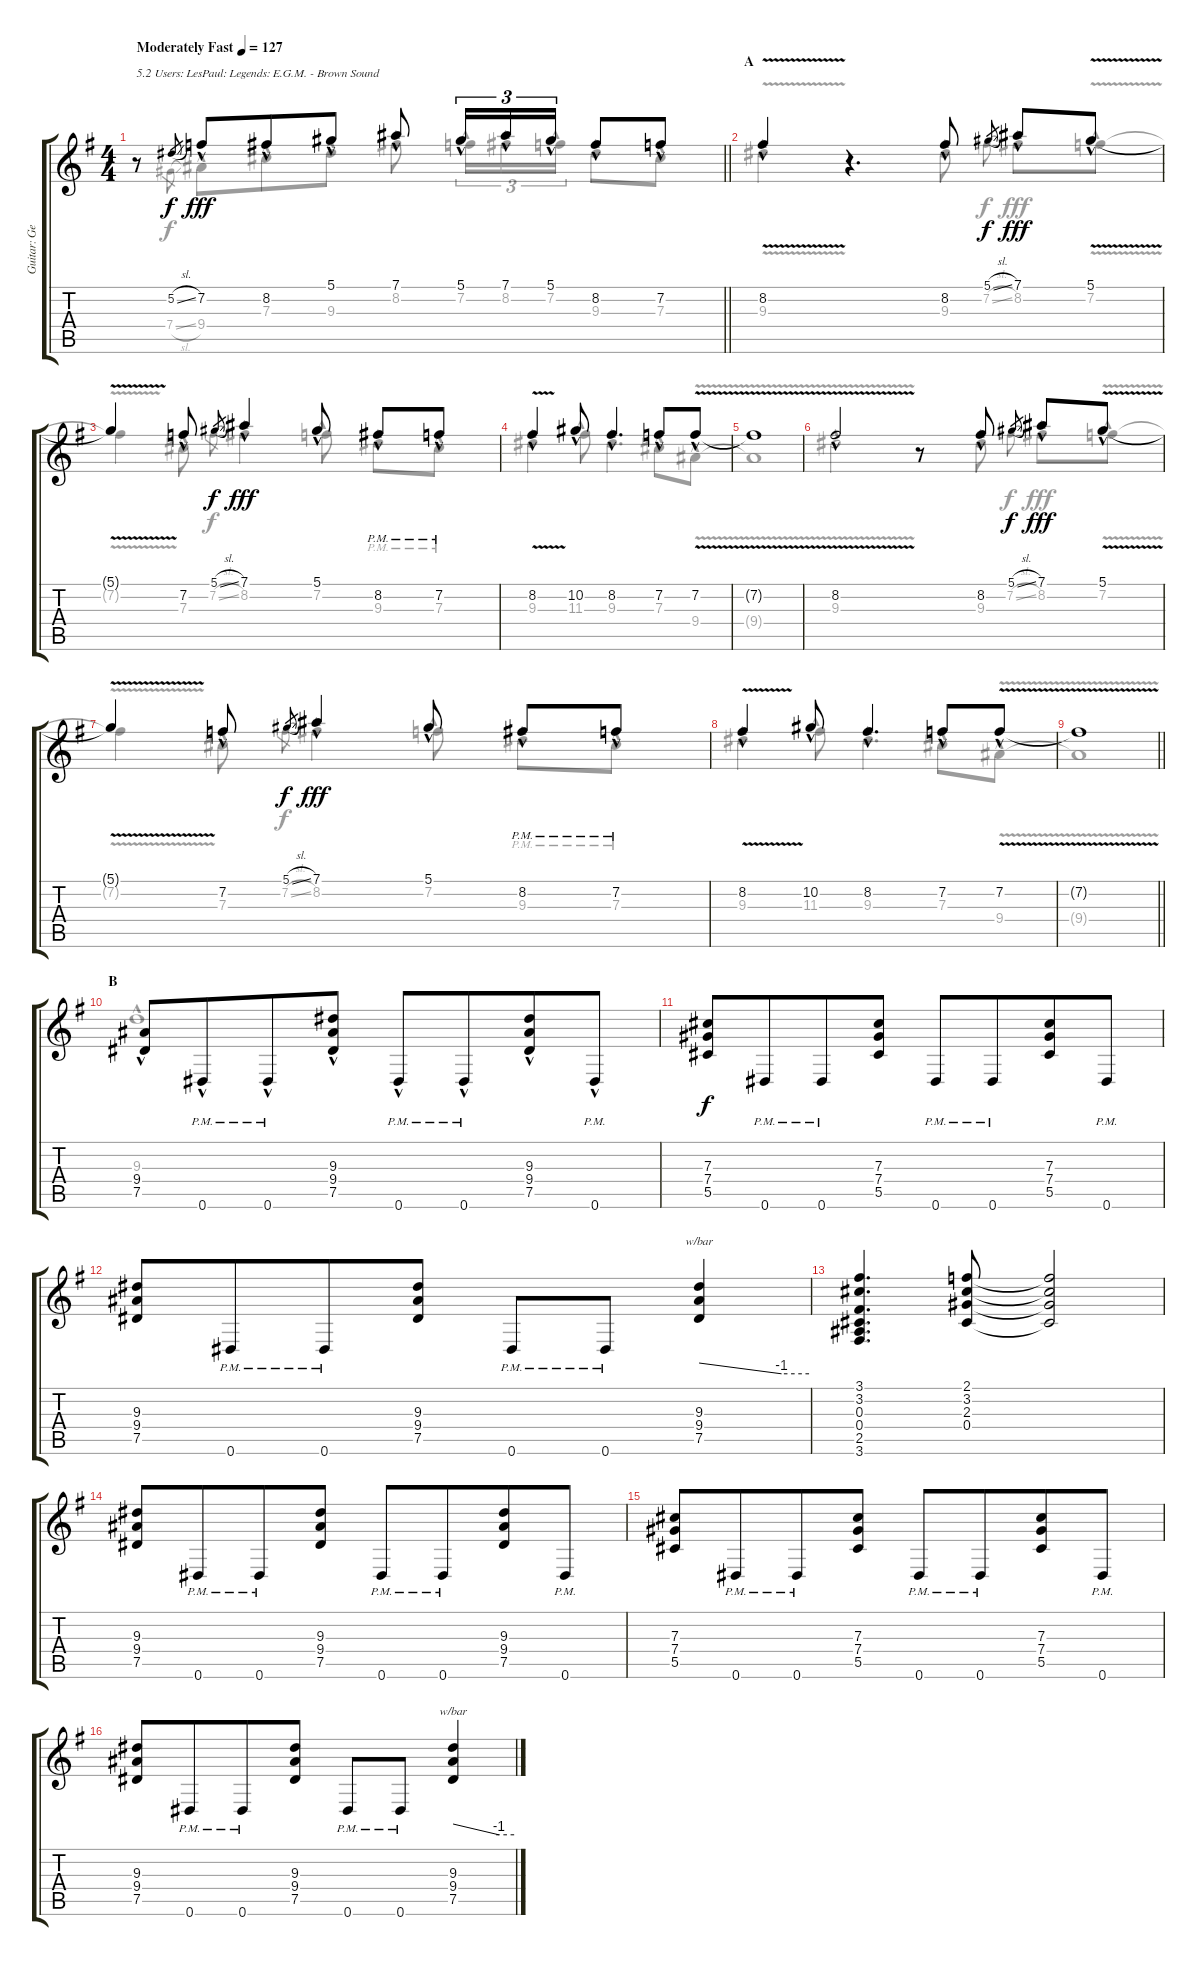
\track ("Guitar: George" "Guitar: Ge") {instrument overdrivenguitar}
\staff {score tabs}
\tuning (Eb4 Bb3 Gb3 Db3 Ab2 Eb2) {hide}
\voice
\ts (4 4)
\tempo (127 "Moderately Fast")
\clef g2
\barLineRight lightlight
\ks g
r.8{txt "5.2 Users: LesPaul: Legends: E.G.M. - Brown Sound" dy f instrument overdrivenguitar} 5.2{sl}.8{gr} 7.2{hac}.8{dy fff beam merge} 8.2{hac}.8 5.1{hac}.8 7.1{hac}.8 5.1{hac}.16{tu (3 2)} 7.1{hac}.16{tu (3 2)} 5.1{hac}.16{tu (3 2)} 8.2{hac}.8 7.2{hac}.8 |
\section ("" "A")
8.2{v hac}.4 r.4{d} 8.2{hac}.8 5.1{sl}.8{gr dy f} 7.1{hac}.8{dy fff} 5.1{v hac}.8 |
5.1{t}.4 7.2{hac}.8 5.1{sl}.8{gr dy f} 7.1{hac}.4{dy fff} 5.1{hac}.8 8.2{hac pm}.8 7.2{hac pm}.8 |
8.2{v hac}.4 10.2{hac}.8 8.2{hac}.4{d} 7.2{hac}.8 7.2{v hac}.8 |
7.2{t}.1 |
8.2{v hac}.2 r.8 8.2{hac}.8 5.1{sl}.8{gr dy f} 7.1{hac}.8{dy fff} 5.1{v hac}.8 |
5.1{t}.4 7.2{hac}.8 5.1{sl}.8{gr dy f} 7.1{hac}.4{dy fff} 5.1{hac}.8 8.2{hac pm}.8 7.2{hac pm}.8 |
8.2{v hac}.4 10.2{hac}.8 8.2{hac}.4{d} 7.2{hac}.8 7.2{v hac}.8 |
\barLineRight lightlight
7.2{t}.1 |
\section ("" "B")
(9.4{hac} 7.5{hac}).8 0.6{hac pm}.8{beam merge} 0.6{hac pm}.8 (9.3{hac} 9.4{hac} 7.5{hac}).8 0.6{hac pm}.8 0.6{hac pm}.8{beam merge} (9.3{hac} 9.4{hac} 7.5{hac}).8 0.6{hac pm}.8 |
(7.3 7.4 5.5).8{dy f} 0.6{pm}.8{beam merge} 0.6{pm}.8 (7.3 7.4 5.5).8 0.6{pm}.8 0.6{pm}.8{beam merge} (7.3 7.4 5.5).8 0.6{pm}.8 |
(9.3 9.4 7.5).8 0.6{pm}.8{beam merge} 0.6{pm}.8 (9.3 9.4 7.5).8 0.6{pm}.8{beam merge} 0.6{pm}.8 (9.3 9.4 7.5).4{tbe (custom default 0 0 45 -4 60 -4)} |
(3.1 3.2 0.3 0.4 2.5 3.6).4{d} (2.1 3.2 2.3 0.4).8 (2.1{t} 3.2{t} 2.3{t} 0.4{t}).2 |
(9.3 9.4 7.5).8 0.6{pm}.8{beam merge} 0.6{pm}.8 (9.3 9.4 7.5).8 0.6{pm}.8 0.6{pm}.8{beam merge} (9.3 9.4 7.5).8 0.6{pm}.8 |
(7.3 7.4 5.5).8 0.6{pm}.8{beam merge} 0.6{pm}.8 (7.3 7.4 5.5).8 0.6{pm}.8 0.6{pm}.8{beam merge} (7.3 7.4 5.5).8 0.6{pm}.8 |
(9.3 9.4 7.5).8 0.6{pm}.8{beam merge} 0.6{pm}.8 (9.3 9.4 7.5).8 0.6{pm}.8{beam merge} 0.6{pm}.8 (9.3 9.4 7.5).4{tbe (custom default 0 0 45 -4 60 -4)}
\voice
\clef g2
\ottava regular
\simile none
\barLineRight lightlight
\ks g
r.8{dy f} 7.4{sl}.8{gr} 9.4{hac}.8{dy fff beam merge} 7.3{hac}.8 9.3{hac}.8 8.2{hac}.8 7.2{hac}.16{tu (3 2)} 8.2{hac}.16{tu (3 2)} 7.2{hac}.16{tu (3 2)} 9.3{hac}.8 7.3{hac}.8 |
9.3{v hac}.4 r.4{d} 9.3{hac}.8 7.2{sl}.8{gr onbeat dy f} 8.2{hac}.8{dy fff} 7.2{v hac}.8 |
7.2{t}.4 7.3{hac}.8 7.2{sl}.8{gr dy f} 8.2{hac}.4{dy fff} 7.2{hac}.8 9.3{hac pm}.8 7.3{hac pm}.8 |
9.3{hac}.4 11.3{hac}.8 9.3{hac}.4{d} 7.3{hac}.8 9.4{v hac}.8 |
9.4{t}.1 |
9.3{v hac}.2 r.8 9.3{hac}.8 7.2{sl}.8{gr onbeat dy f} 8.2{hac}.8{dy fff} 7.2{v hac}.8 |
7.2{t}.4 7.3{hac}.8 7.2{sl}.8{gr dy f} 8.2{hac}.4{dy fff} 7.2{hac}.8 9.3{hac pm}.8 7.3{hac pm}.8 |
9.3{hac}.4 11.3{hac}.8 9.3{hac}.4{d} 7.3{hac}.8 9.4{v hac}.8 |
\barLineRight lightlight
9.4{t}.1 |
9.3{hac}.1 |
|
|
|
|
|
